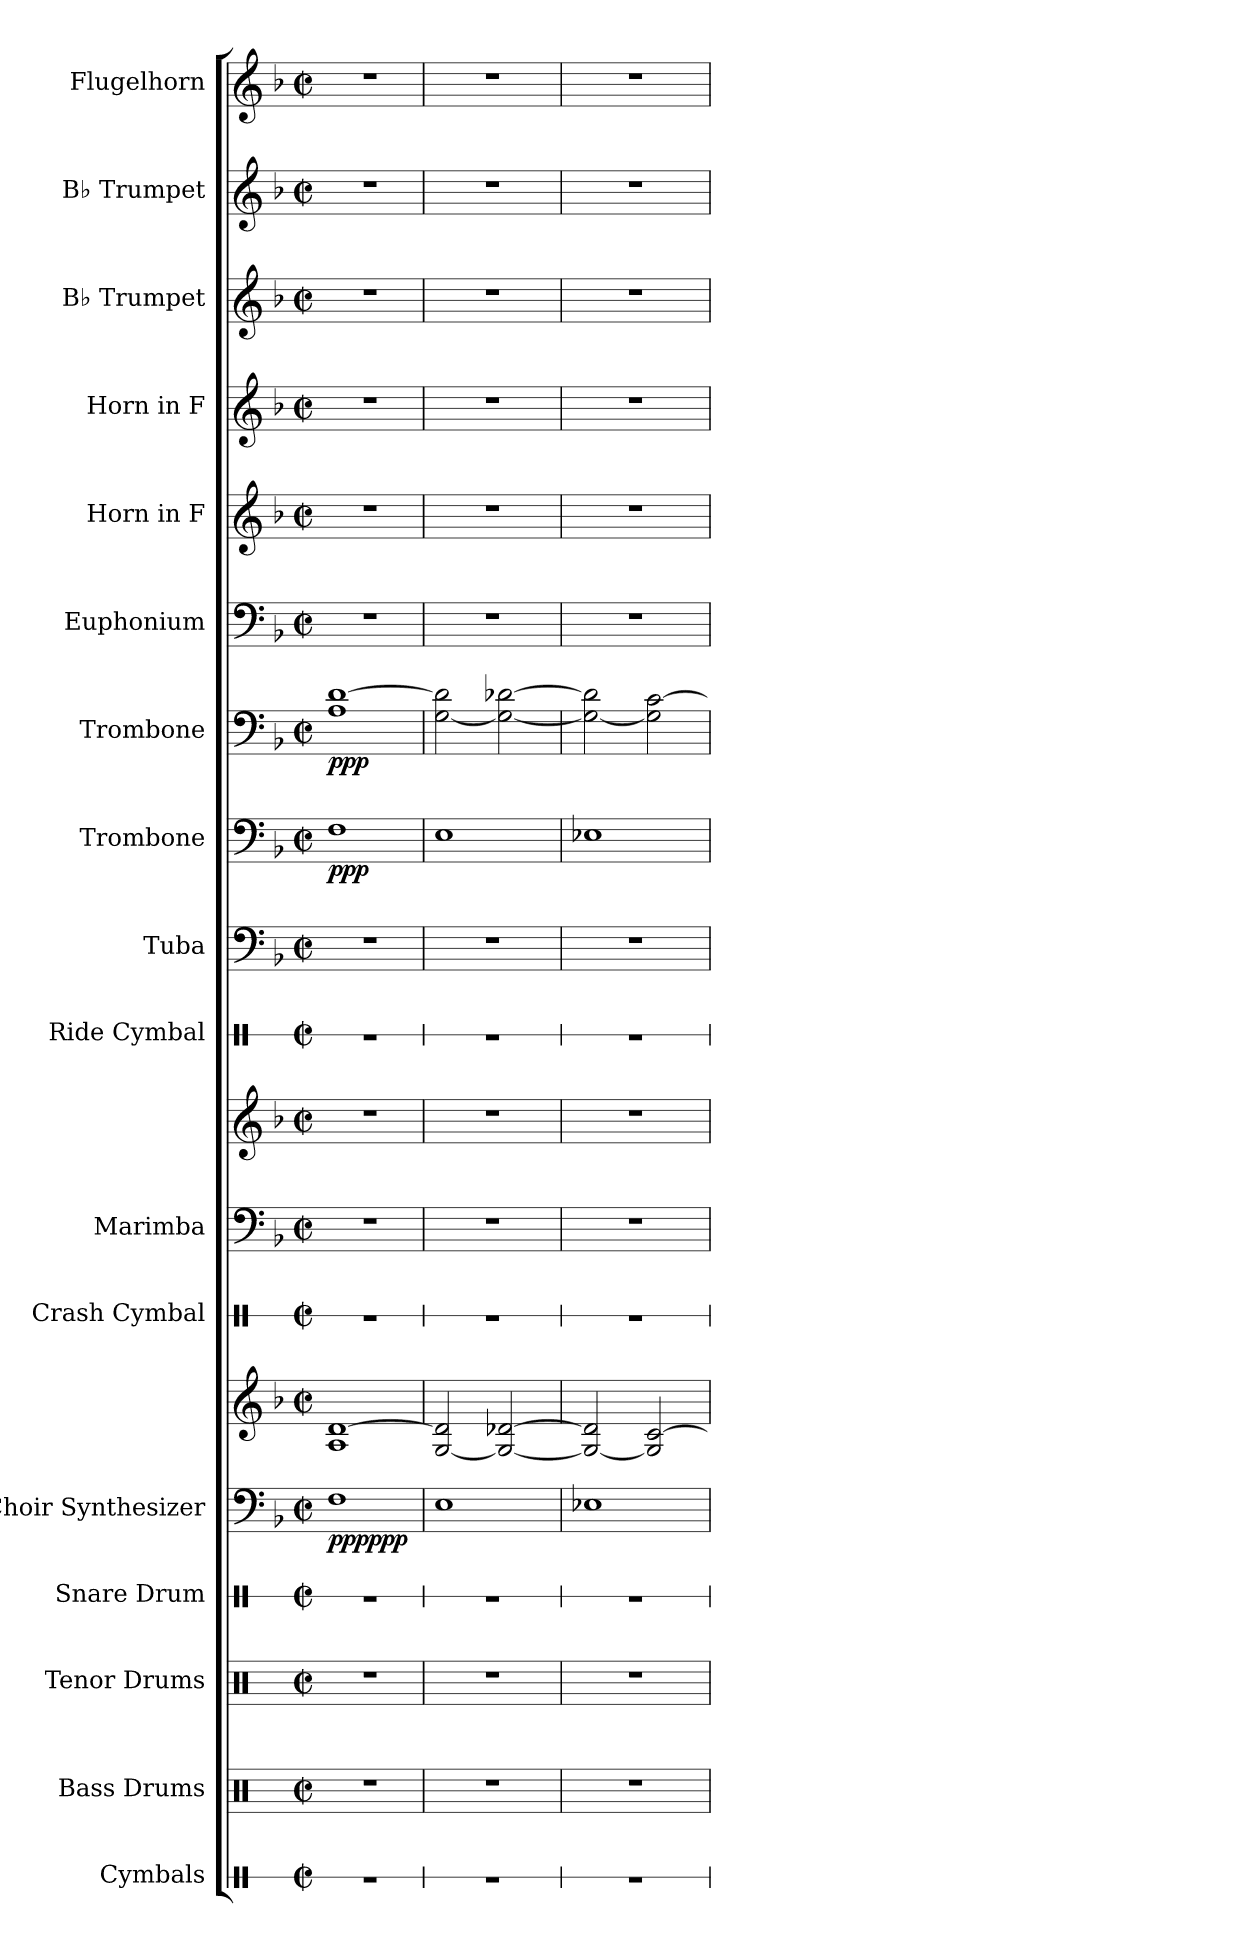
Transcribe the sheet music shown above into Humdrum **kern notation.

**kern	**kern	**kern	**kern	**kern	**kern	**dynam	**kern	**kern	**kern	**kern	**kern	**kern	**dynam	**kern	**dynam	**kern	**kern	**kern	**kern	**kern	**kern
*part17	*part16	*part15	*part14	*part13	*part13	*part13	*part12	*part11	*part11	*part10	*part9	*part8	*part8	*part7	*part7	*part6	*part5	*part4	*part3	*part2	*part1
*staff19	*staff18	*staff17	*staff16	*staff15	*staff14	*staff14/15	*staff13	*staff12	*staff11	*staff10	*staff9	*staff8	*staff8	*staff7	*staff7	*staff6	*staff5	*staff4	*staff3	*staff2	*staff1
*I"Cymbals	*I"Bass Drums	*I"Tenor Drums	*I"Snare Drum	*I"Choir Synthesizer	*	*	*I"Crash Cymbal	*I"Marimba	*	*I"Ride Cymbal	*I"Tuba	*I"Trombone	*	*I"Trombone	*	*I"Euphonium	*I"Horn in F	*I"Horn in F	*I"B♭ Trumpet	*I"B♭ Trumpet	*I"Flugelhorn
*I'Cy	*I'BD	*I'TD	*I'SD	*I'Synth.	*	*	*I'Cr. Cym.	*I'Mrm.	*	*I'R. Cym.	*I'Tba.	*I'Tbn.	*	*I'Tbn.	*	*I'Euph.	*	*	*I'B♭ Tpt.	*I'B♭ Tpt.	*I'Flghn.
*stria1	*	*	*stria1	*	*	*	*stria1	*	*	*stria1	*	*	*	*	*	*	*	*	*	*	*
*clefX	*clefX	*clefX	*clefX	*clefF4	*clefG2	*	*clefX	*clefF4	*clefG2	*clefX	*clefF4	*clefF4	*	*clefF4	*	*clefF4	*clefG2	*clefG2	*clefG2	*clefG2	*clefG2
*	*	*	*	*	*	*	*	*	*	*	*	*	*	*	*	*	*ITrd4c7	*ITrd4c7	*ITrd1c2	*ITrd1c2	*ITrd1c2
*k[]	*k[]	*k[]	*k[]	*k[b-]	*k[b-]	*	*k[]	*k[b-]	*k[b-]	*k[]	*k[b-]	*k[b-]	*	*k[b-]	*	*k[b-]	*k[b-e-]	*k[b-e-]	*k[b-e-a-]	*k[b-e-a-]	*k[b-e-a-]
*M2/2	*M2/2	*M2/2	*M2/2	*M2/2	*M2/2	*	*M2/2	*M2/2	*M2/2	*M2/2	*M2/2	*M2/2	*	*M2/2	*	*M2/2	*M2/2	*M2/2	*M2/2	*M2/2	*M2/2
*met(c|)	*met(c|)	*met(c|)	*met(c|)	*met(c|)	*met(c|)	*	*met(c|)	*met(c|)	*met(c|)	*met(c|)	*met(c|)	*met(c|)	*	*met(c|)	*	*met(c|)	*met(c|)	*met(c|)	*met(c|)	*met(c|)	*met(c|)
*MM112	*MM112	*MM112	*MM112	*MM112	*MM112	*	*MM112	*MM112	*MM112	*MM112	*MM112	*MM112	*	*MM112	*	*MM112	*MM112	*MM112	*MM112	*MM112	*MM112
=1	=1	=1	=1	=1	=1	=1	=1	=1	=1	=1	=1	=1	=1	=1	=1	=1	=1	=1	=1	=1	=1
!	!	!	!	!	!	!LO:DY:b=2	!	!	!	!	!	!	!	!	!	!	!	!	!	!	!
!	!	!	!	!	!	!LO:DY:n=1:b	!	!	!	!	!	!	!LO:DY:b	!	!LO:DY:b	!	!	!	!	!	!
1r	1r	1r	1r	1F	1A [1d	ppp ppp	1r	1r	1r	1r	1r	1F	ppp	1A [1d	ppp	1r	1r	1r	1r	1r	1r
=2	=2	=2	=2	=2	=2	=2	=2	=2	=2	=2	=2	=2	=2	=2	=2	=2	=2	=2	=2	=2	=2
1r	1r	1r	1r	1E	[2G/ 2d/]	.	1r	1r	1r	1r	1r	1E	.	[2G\ 2d\]	.	1r	1r	1r	1r	1r	1r
.	.	.	.	.	2G/_ [2d-X/	.	.	.	.	.	.	.	.	2G\_ [2d-X\	.	.	.	.	.	.	.
=3	=3	=3	=3	=3	=3	=3	=3	=3	=3	=3	=3	=3	=3	=3	=3	=3	=3	=3	=3	=3	=3
1r	1r	1r	1r	1E-X	2G/_ 2d-/]	.	1r	1r	1r	1r	1r	1E-X	.	2G\_ 2d-\]	.	1r	1r	1r	1r	1r	1r
.	.	.	.	.	2G/] [2c/	.	.	.	.	.	.	.	.	2G\] [2c\	.	.	.	.	.	.	.
=	=	=	=	=	=	=	=	=	=	=	=	=	=	=	=	=	=	=	=	=	=
*-	*-	*-	*-	*-	*-	*-	*-	*-	*-	*-	*-	*-	*-	*-	*-	*-	*-	*-	*-	*-	*-
